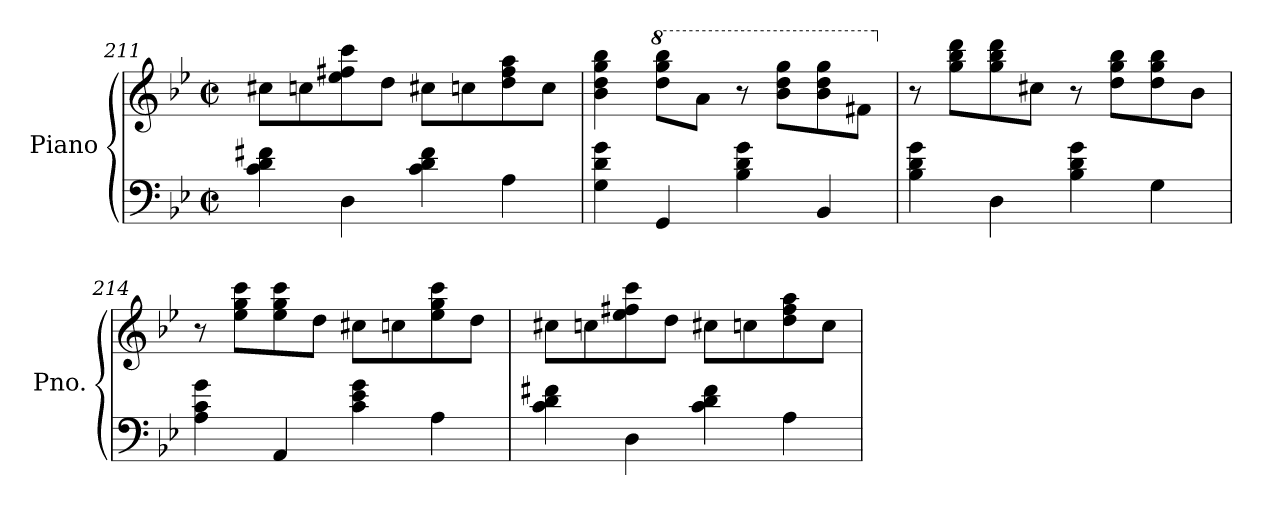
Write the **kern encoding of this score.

**kern	**kern
*part1	*part1
*staff2	*staff1
*I"Piano	*
*I'Pno.	*
*clefF4	*clefG2
*k[b-e-]	*k[b-e-]
*M2/2	*M2/2
*met(c|)	*met(c|)
=211	=211
4c\ 4d\ 4f#X\	8cc#X\L
.	8ccn\
4D\	8ee-\ 8ff#X\ 8ccc\
.	8dd\J
4c\ 4d\ 4f#\	8cc#X\L
.	8ccn\
4A\	8dd\ 8ff#\ 8aa\
.	8cc\J
!!LO:LB:g=z
=212	=212
*	*MM200
4G\ 4d\ 4g\	4b-\ 4dd\ 4gg\ 4bb-\
*	*8va
4GG/	8ddd\ 8ggg\ 8bbb-\L
.	8aa\J
4B-\ 4d\ 4g\	8r
.	8bb-\ 8ddd\ 8ggg\L
4BB-/	8bb-\ 8ddd\ 8ggg\
.	8ff#X\J
=213	=213
*	*X8va
4B-\ 4d\ 4g\	8r
*	*MM220
.	8gg\ 8bb-\ 8ddd\L
4D\	8gg\ 8bb-\ 8ddd\
.	8cc#X\J
4B-\ 4d\ 4g\	8r
.	8dd\ 8gg\ 8bb-\L
4G\	8dd\ 8gg\ 8bb-\
.	8b-\J
=214	=214
4A\ 4c\ 4g\	8r
*	*MM280
.	8ee-\ 8gg\ 8ccc\L
4AA/	8ee-\ 8gg\ 8ccc\
.	8dd\J
4c\ 4e-\ 4g\	8cc#X\L
.	8ccn\
4A\	8ee-\ 8gg\ 8ccc\
.	8dd\J
=215	=215
4c\ 4d\ 4f#X\	8cc#X\L
.	8ccn\
4D\	8ee-\ 8ff#X\ 8ccc\
.	8dd\J
4c\ 4d\ 4f#\	8cc#X\L
.	8ccn\
4A\	8dd\ 8ff#\ 8aa\
.	8cc\J
=	=
*-	*-
